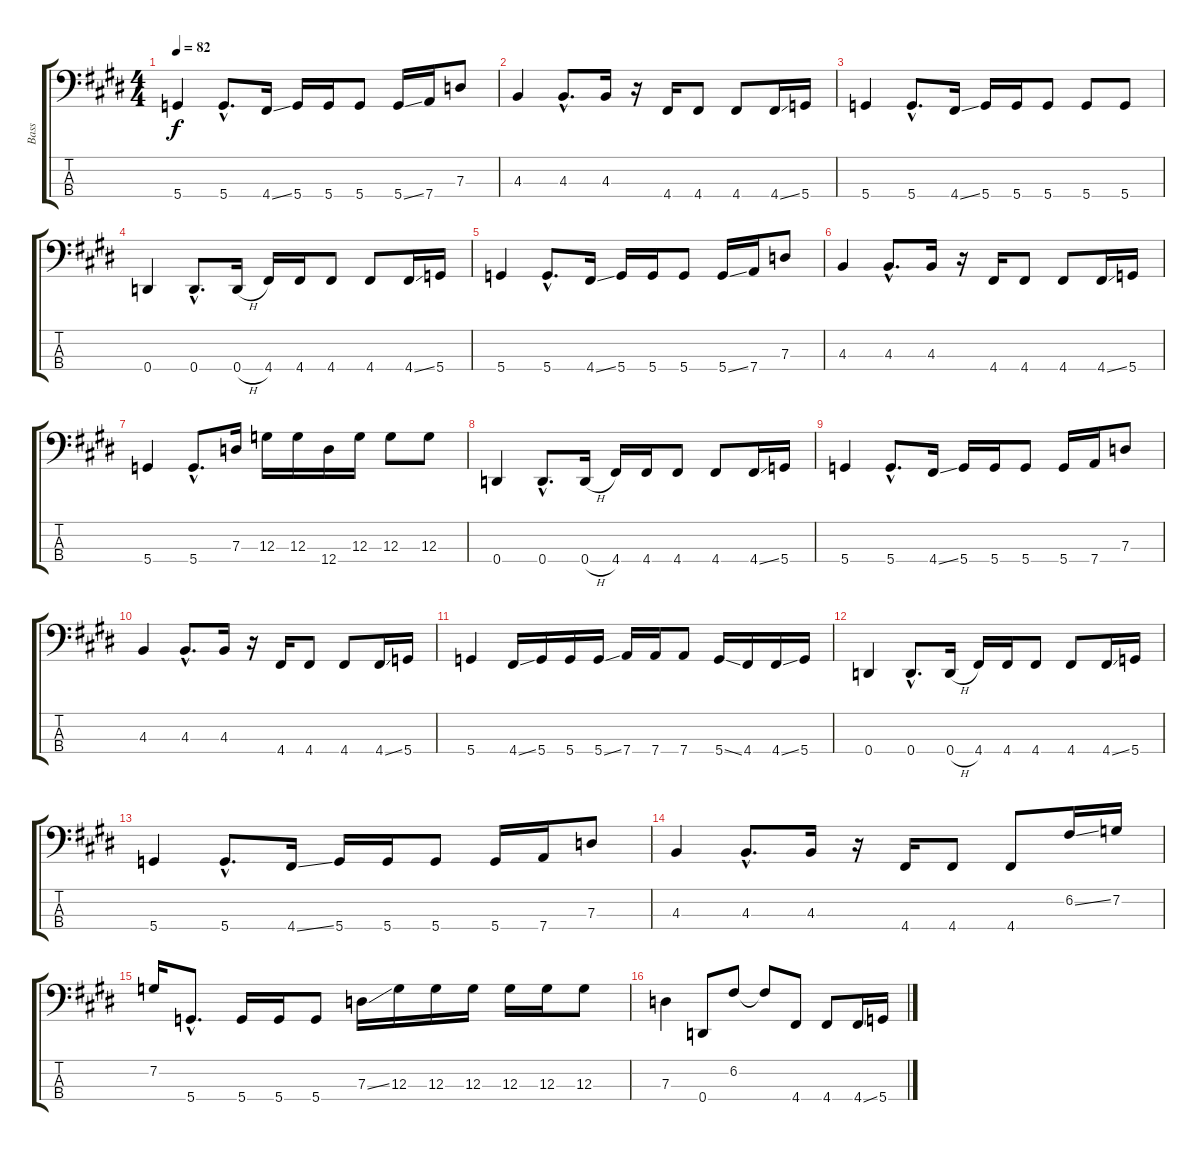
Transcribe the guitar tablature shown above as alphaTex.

\track ("Bass" "Bass") {instrument electricbassfinger}
\staff {score tabs}
\tuning (F2 C2 G1 D1) {hide}
\ts (4 4)
\tempo 82
\clef f4
\ks e
5.4.4{dy f} 5.4{hac}.8{d} 4.4{ss}.16 5.4.16 5.4.16 5.4.8 5.4{ss}.16 7.4.16 7.3.8 |
4.3.4 4.3{hac}.8{d} 4.3.16 r.16 4.4.16 4.4.8 4.4.8 4.4{ss}.16 5.4.16 |
5.4.4 5.4{hac}.8{d} 4.4{ss}.16 5.4.16 5.4.16 5.4.8 5.4.8 5.4.8 |
0.4.4 0.4{hac}.8{d} 0.4{h}.16 4.4.16 4.4.16 4.4.8 4.4.8 4.4{ss}.16 5.4.16 |
5.4.4 5.4{hac}.8{d} 4.4{ss}.16 5.4.16 5.4.16 5.4.8 5.4{ss}.16 7.4.16 7.3.8 |
4.3.4 4.3{hac}.8{d} 4.3.16 r.16 4.4.16 4.4.8 4.4.8 4.4{ss}.16 5.4.16 |
5.4.4 5.4{hac}.8{d} 7.3.16 12.3.16 12.3.16 12.4.16 12.3.16 12.3.8 12.3.8 |
0.4.4 0.4{hac}.8{d} 0.4{h}.16 4.4.16 4.4.16 4.4.8 4.4.8 4.4{ss}.16 5.4.16 |
5.4.4 5.4{hac}.8{d} 4.4{ss}.16 5.4.16 5.4.16 5.4.8 5.4.16 7.4.16 7.3.8 |
4.3.4 4.3{hac}.8{d} 4.3.16 r.16 4.4.16 4.4.8 4.4.8 4.4{ss}.16 5.4.16 |
5.4.4 4.4{ss}.16 5.4.16 5.4.16 5.4{ss}.16 7.4.16 7.4.16 7.4.8 5.4{ss}.16 4.4.16 4.4{ss}.16 5.4.16 |
0.4.4 0.4{hac}.8{d} 0.4{h}.16 4.4.16 4.4.16 4.4.8 4.4.8 4.4{ss}.16 5.4.16 |
5.4.4 5.4{hac}.8{d} 4.4{ss}.16 5.4.16 5.4.16 5.4.8 5.4.16 7.4.16 7.3.8 |
4.3.4 4.3{hac}.8{d} 4.3.16 r.16 4.4.16 4.4.8 4.4.8 6.2{ss}.16 7.2.16 |
7.2.16 5.4{hac}.8{d} 5.4.16 5.4.16 5.4.8 7.3{ss}.16 12.3.16 12.3.16 12.3.16 12.3.16 12.3.16 12.3.8 |
7.3.4 0.4.8 6.2.8 6.2{t}.8 4.4.8 4.4.8 4.4{ss}.16 5.4.16
